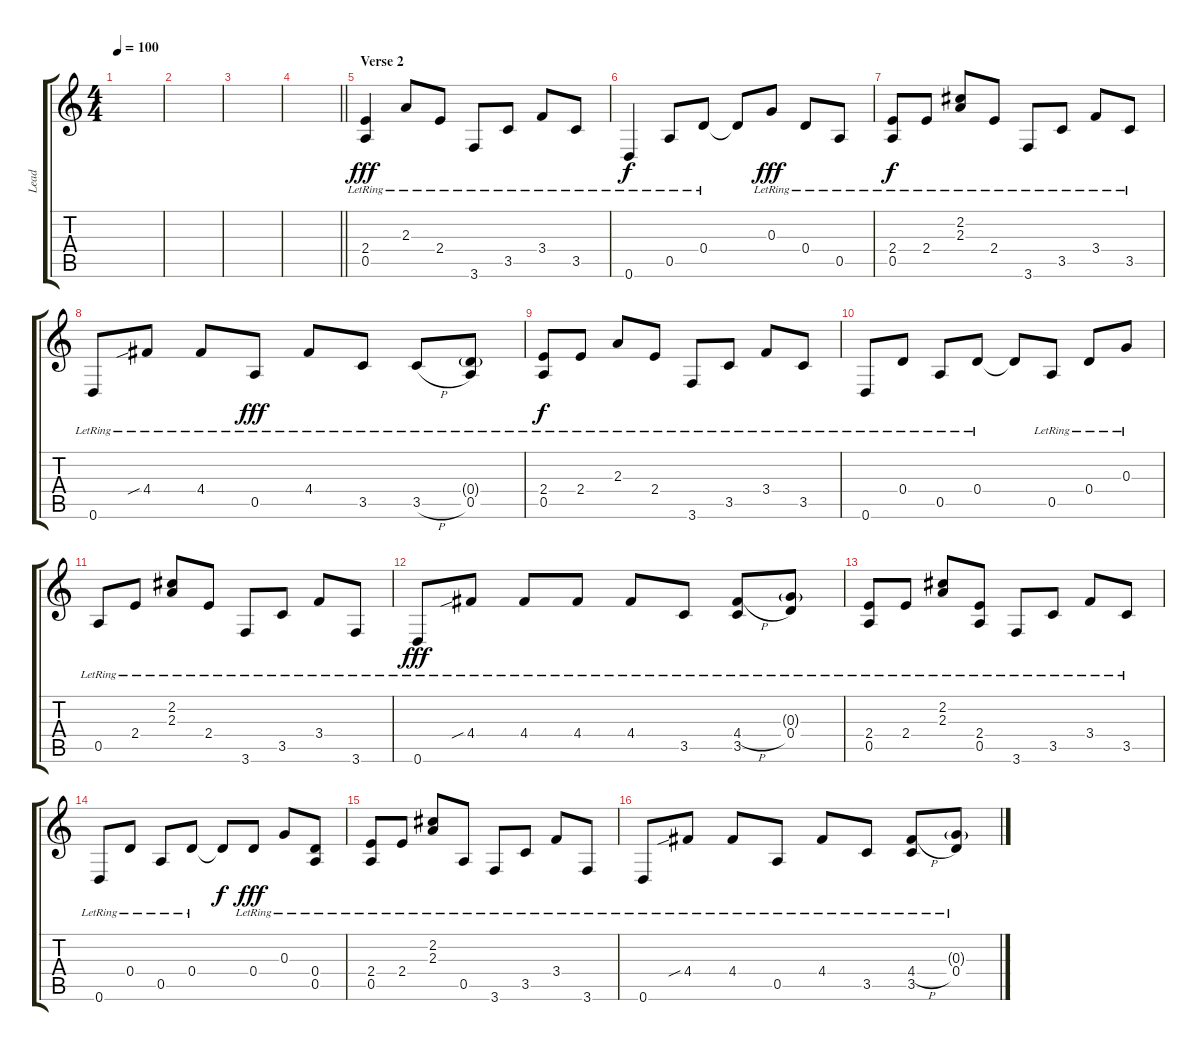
\track ("Lead" "Lead") {instrument electricguitarclean}
\staff {score tabs}
\tuning (E4 B3 G3 D3 A2 D2) {hide}
\ts (4 4)
\tempo 100
\clef g2
\ks c
|
|
|
\barLineRight lightlight
|
\section ("" "Verse 2")
(2.4{lr} 0.5{lr}).4{dy fff} 2.3{lr}.8 2.4{lr}.8 3.6{lr}.8 3.5{lr}.8 3.4{lr}.8 3.5{lr}.8 |
0.6{lr}.4{dy f} 0.5{lr}.8 0.4{lr}.8 0.4{t}.8 0.3{lr}.8{dy fff} 0.4{lr}.8 0.5{lr}.8 |
(2.4{lr} 0.5{lr}).8{dy f} 2.4{lr}.8 (2.2{lr} 2.3{lr}).8 2.4{lr}.8 3.6{lr}.8 3.5{lr}.8 3.4{lr}.8 3.5{lr}.8 |
0.6{lr}.8 4.4{sib lr}.8 4.4{lr}.8 0.5{lr}.8{dy fff} 4.4{lr}.8 3.5{lr}.8 3.5{h lr}.8 (0.4{g lr} 0.5{lr}).8 |
(2.4{lr} 0.5{lr}).8{dy f} 2.4{lr}.8 2.3{lr}.8 2.4{lr}.8 3.6{lr}.8 3.5{lr}.8 3.4{lr}.8 3.5{lr}.8 |
0.6{lr}.8 0.4{lr}.8 0.5{lr}.8 0.4{lr}.8 0.4{t}.8 0.5{lr}.8 0.4{lr}.8 0.3{lr}.8 |
0.5{lr}.8 2.4{lr}.8 (2.2{lr} 2.3{lr}).8 2.4{lr}.8 3.6{lr}.8 3.5{lr}.8 3.4{lr}.8 3.6{lr}.8 |
0.6{lr}.8{dy fff} 4.4{sib lr}.8 4.4{lr}.8 4.4{lr}.8 4.4{lr}.8 3.5{lr}.8 (4.4{h lr} 3.5{lr}).8 (0.3{g lr} 0.4{lr}).8 |
(2.4{lr} 0.5{lr}).8 2.4{lr}.8 (2.2{lr} 2.3{lr}).8 (2.4{lr} 0.5{lr}).8 3.6{lr}.8 3.5{lr}.8 3.4{lr}.8 3.5{lr}.8 |
0.6{lr}.8 0.4{lr}.8 0.5{lr}.8 0.4{lr}.8 0.4{t}.8{dy f} 0.4{lr}.8{dy fff} 0.3{lr}.8 (0.4{lr} 0.5{lr}).8 |
(2.4{lr} 0.5{lr}).8 2.4{lr}.8 (2.2{lr} 2.3{lr}).8 0.5{lr}.8 3.6{lr}.8 3.5{lr}.8 3.4{lr}.8 3.6{lr}.8 |
0.6{lr}.8 4.4{sib lr}.8 4.4{lr}.8 0.5{lr}.8 4.4{lr}.8 3.5{lr}.8 (4.4{h lr} 3.5{lr}).8 (0.3{g lr} 0.4{lr}).8
